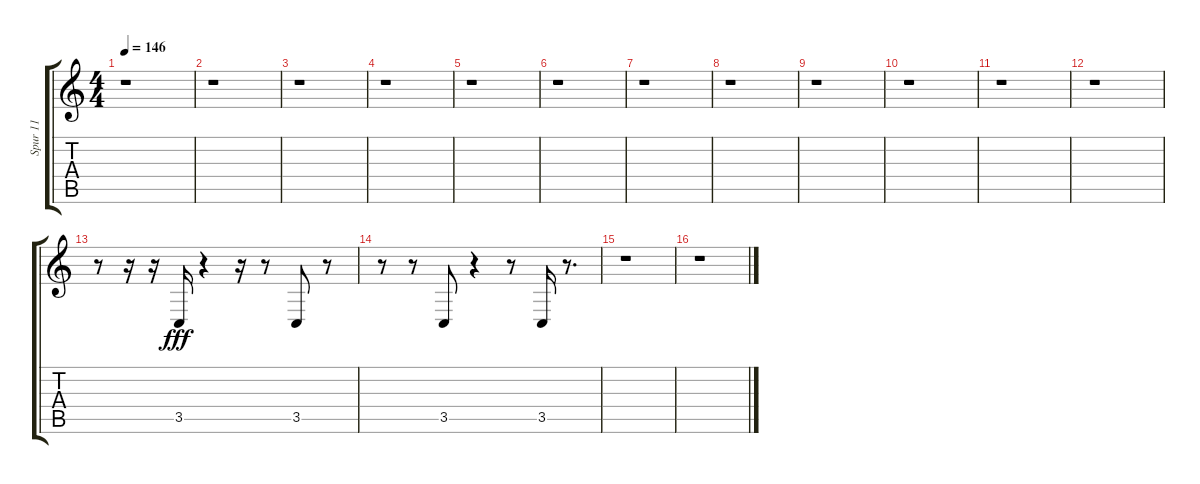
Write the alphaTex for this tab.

\track ("Spur 11" "Spur 11") {instrument taikodrum}
\staff {score tabs}
\tuning (E4 B3 G3 D3 A2 E2) {hide}
\ts (4 4)
\tempo 146
\clef g2
\ks c
r.1{dy fff} |
r.1 |
r.1 |
r.1 |
r.1 |
r.1 |
r.1 |
r.1 |
r.1 |
r.1 |
r.1 |
r.1 |
r.8 r.16 r.16 3.5.16 r.4 r.16 r.8 3.5.8 r.8 |
r.8 r.8 3.5.8 r.4 r.8 3.5.16 r.8{d} |
r.1 |
r.1
